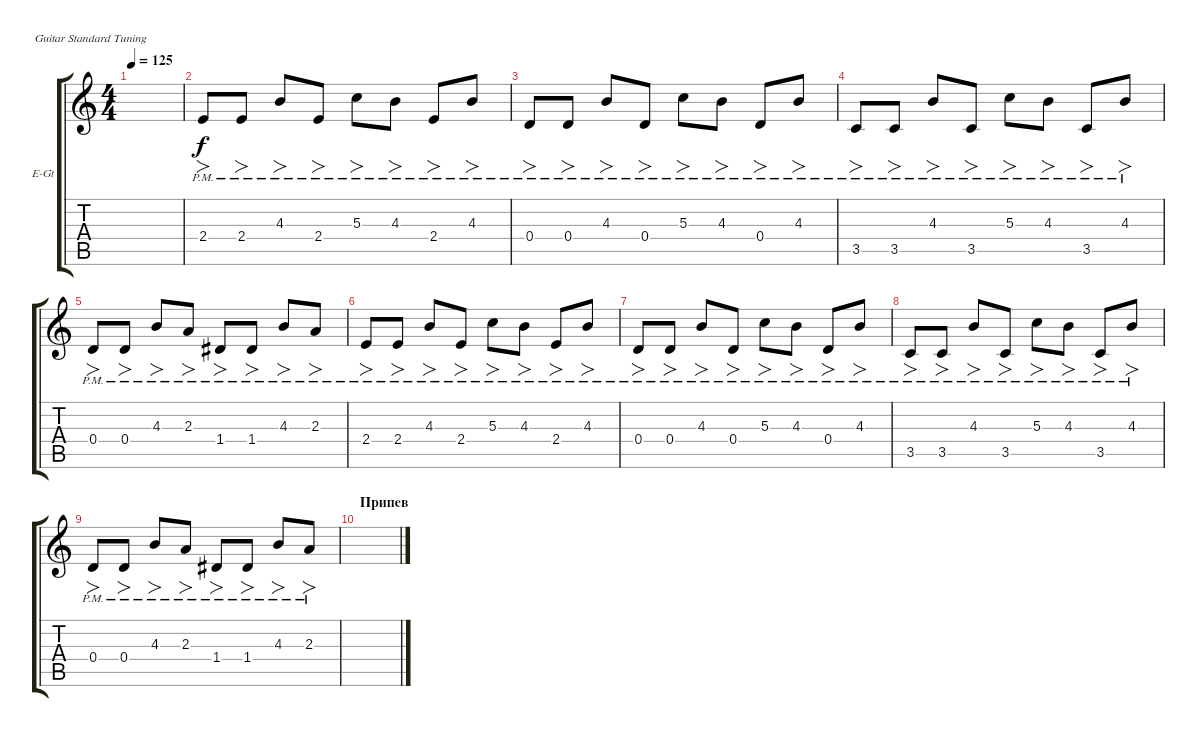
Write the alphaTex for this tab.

\defaultSystemsLayout 4
\bracketExtendMode groupsimilarinstruments
\firstSystemTrackNameOrientation horizontal
\otherSystemsTrackNameOrientation horizontal
\track ("Electric Guitar" "E-Gt") {instrument distortionguitar}
\staff {score tabs}
\tuning (E4 B3 G3 D3 A2 E2)
\ts (4 4)
\tempo 125
\clef g2
\ks c
|
2.4{pm}.8{fo} 2.4{pm}.8{fo} 4.3{pm}.8{fo} 2.4{pm}.8{fo} 5.3{pm}.8{fo} 4.3{pm}.8{fo} 2.4{pm}.8{fo} 4.3{pm}.8{fo} |
0.4{pm}.8{fo} 0.4{pm}.8{fo} 4.3{pm}.8{fo} 0.4{pm}.8{fo} 5.3{pm}.8{fo} 4.3{pm}.8{fo} 0.4{pm}.8{fo} 4.3{pm}.8{fo} |
3.5{pm}.8{fo} 3.5{pm}.8{fo} 4.3{pm}.8{fo} 3.5{pm}.8{fo} 5.3{pm}.8{fo} 4.3{pm}.8{fo} 3.5{pm}.8{fo} 4.3{pm}.8{fo} |
0.4{pm}.8{fo} 0.4{pm}.8{fo} 4.3{pm}.8{fo} 2.3{pm}.8{fo} 1.4{pm}.8{fo} 1.4{pm}.8{fo} 4.3{pm}.8{fo} 2.3{pm}.8{fo} |
2.4{pm}.8{fo} 2.4{pm}.8{fo} 4.3{pm}.8{fo} 2.4{pm}.8{fo} 5.3{pm}.8{fo} 4.3{pm}.8{fo} 2.4{pm}.8{fo} 4.3{pm}.8{fo} |
0.4{pm}.8{fo} 0.4{pm}.8{fo} 4.3{pm}.8{fo} 0.4{pm}.8{fo} 5.3{pm}.8{fo} 4.3{pm}.8{fo} 0.4{pm}.8{fo} 4.3{pm}.8{fo} |
3.5{pm}.8{fo} 3.5{pm}.8{fo} 4.3{pm}.8{fo} 3.5{pm}.8{fo} 5.3{pm}.8{fo} 4.3{pm}.8{fo} 3.5{pm}.8{fo} 4.3{pm}.8{fo} |
0.4{pm}.8{fo} 0.4{pm}.8{fo} 4.3{pm}.8{fo} 2.3{pm}.8{fo} 1.4{pm}.8{fo} 1.4{pm}.8{fo} 4.3{pm}.8{fo} 2.3{pm}.8{fo} |
\section ("" "Припев")
